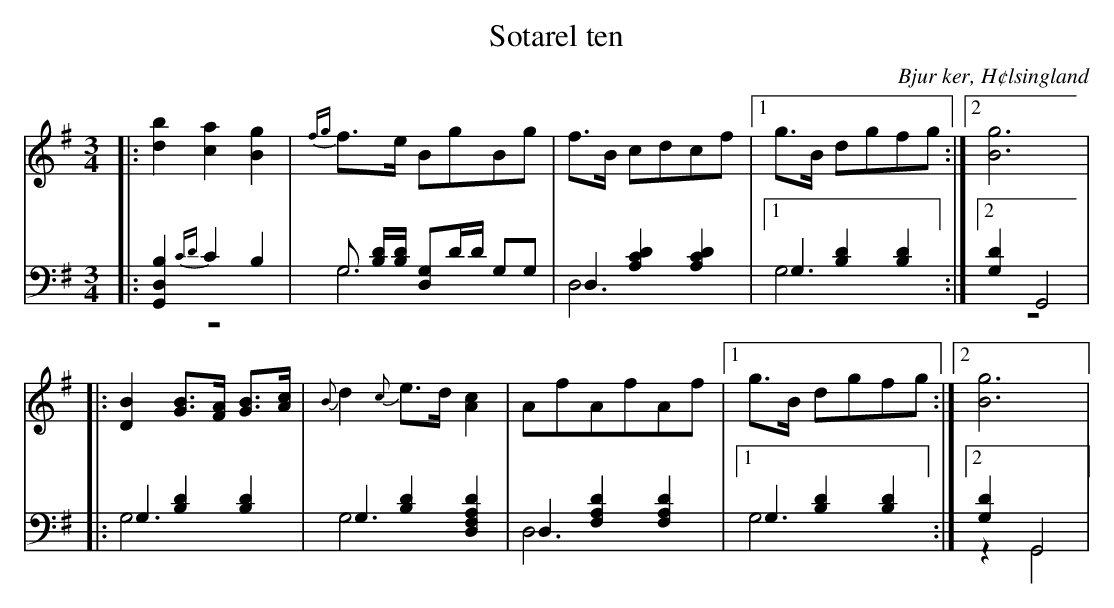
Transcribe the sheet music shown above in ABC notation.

X:1
T: Sotarel ten
O: Bjur ker, H¢lsingland
M: 3/4
L: 1/8
K: G
V:1
V:2
V:3 merge
V:1
|:[d2b2] [c2a2] [B2g2]|{fg}f>e BgBg|f>B cdcf |1g>B dgfg :|2 [B6g6]|
|:[D2B2] [GB]>[FA] [GB]>[Ac]|{B}d2 {c}e>d [A2c2]|AfAfAf |1g>B dgfg :|2 [B6g6]|
V:2 clef=bass
|:[G,,2 D,2B,2] {CD}C2 B,2|G, [B,/ D/][B,/ D/] [G,D,]D/D/ G,G,|D,2 [A,2 C2 D2] [A,2 C2 D2]|1G,2 [B,2 D2] [B,2 D2]:|2 [G,2D2] G,,4|
|:G,2 [B,2 D2] [B,2 D2]|G,2 [B,2 D2] [D,2 F,2A,2D2]|D,2 [F,2 A,2 D2] [F,2 A,2 D2]|1 G,2 [B,2 D2] [B,2 D2] :|2 [G,2D2] G,,4|
V:3 clef=bass
|:z6|G,6|D,6|1G,6:|2 z6|
|:G,6|G,6|D,6|1 G,6 :|2 z2 G,,4|
